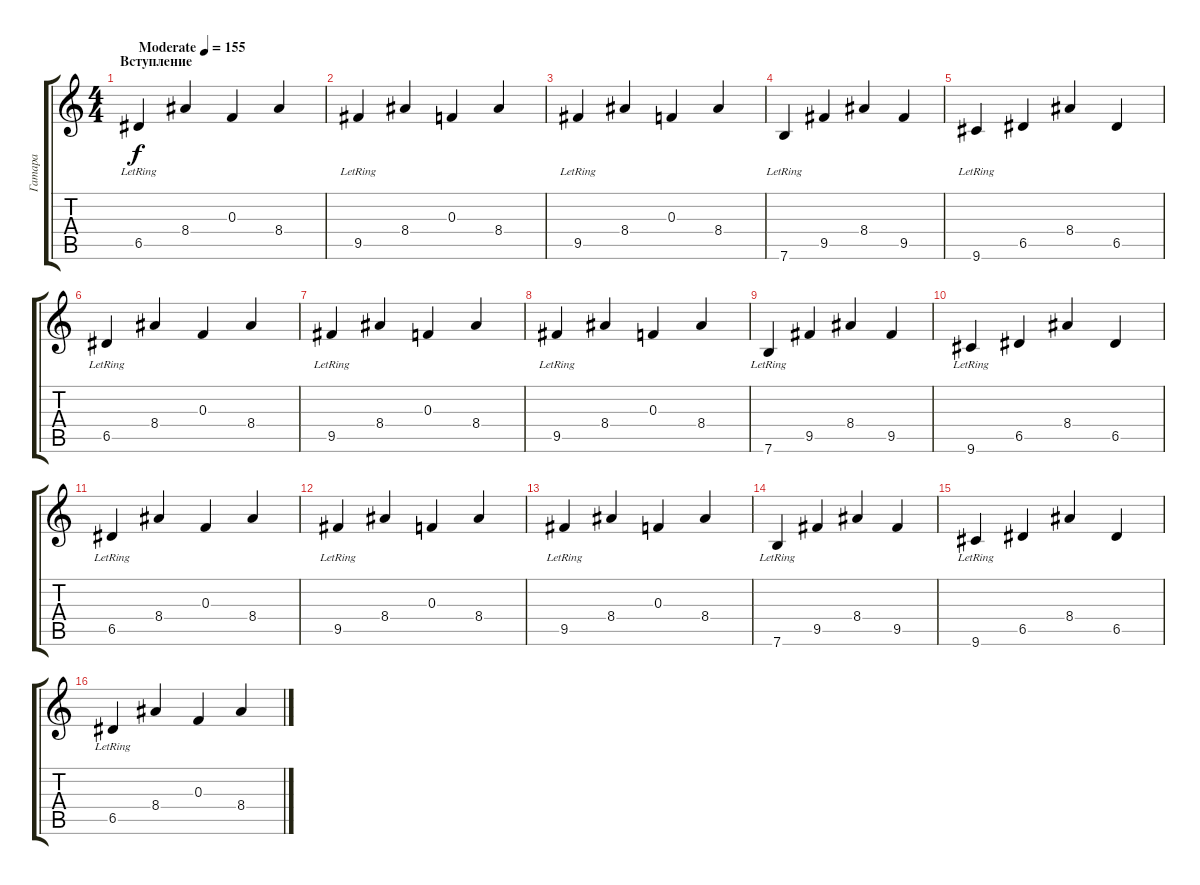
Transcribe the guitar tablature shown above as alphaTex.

\track ("Гатара" "Гатара") {instrument electricguitarclean}
\staff {score tabs}
\tuning (E4 B3 F3 D3 A2 E2) {hide}
\ts (4 4)
\section ("" "Вступление")
\tempo (155 "Moderate")
\clef g2
\ks c
6.5{lr}.4{dy f instrument electricguitarclean} 8.4.4 0.3.4 8.4.4 |
9.5{lr}.4 8.4.4 0.3.4 8.4.4 |
9.5{lr}.4 8.4.4 0.3.4 8.4.4 |
7.6{lr}.4 9.5.4 8.4.4 9.5.4 |
9.6{lr}.4 6.5.4 8.4.4 6.5.4 |
6.5{lr}.4 8.4.4 0.3.4 8.4.4 |
9.5{lr}.4 8.4.4 0.3.4 8.4.4 |
9.5{lr}.4 8.4.4 0.3.4 8.4.4 |
7.6{lr}.4 9.5.4 8.4.4 9.5.4 |
9.6{lr}.4 6.5.4 8.4.4 6.5.4 |
6.5{lr}.4 8.4.4 0.3.4 8.4.4 |
9.5{lr}.4 8.4.4 0.3.4 8.4.4 |
9.5{lr}.4 8.4.4 0.3.4 8.4.4 |
7.6{lr}.4 9.5.4 8.4.4 9.5.4 |
9.6{lr}.4 6.5.4 8.4.4 6.5.4 |
6.5{lr}.4 8.4.4 0.3.4 8.4.4
